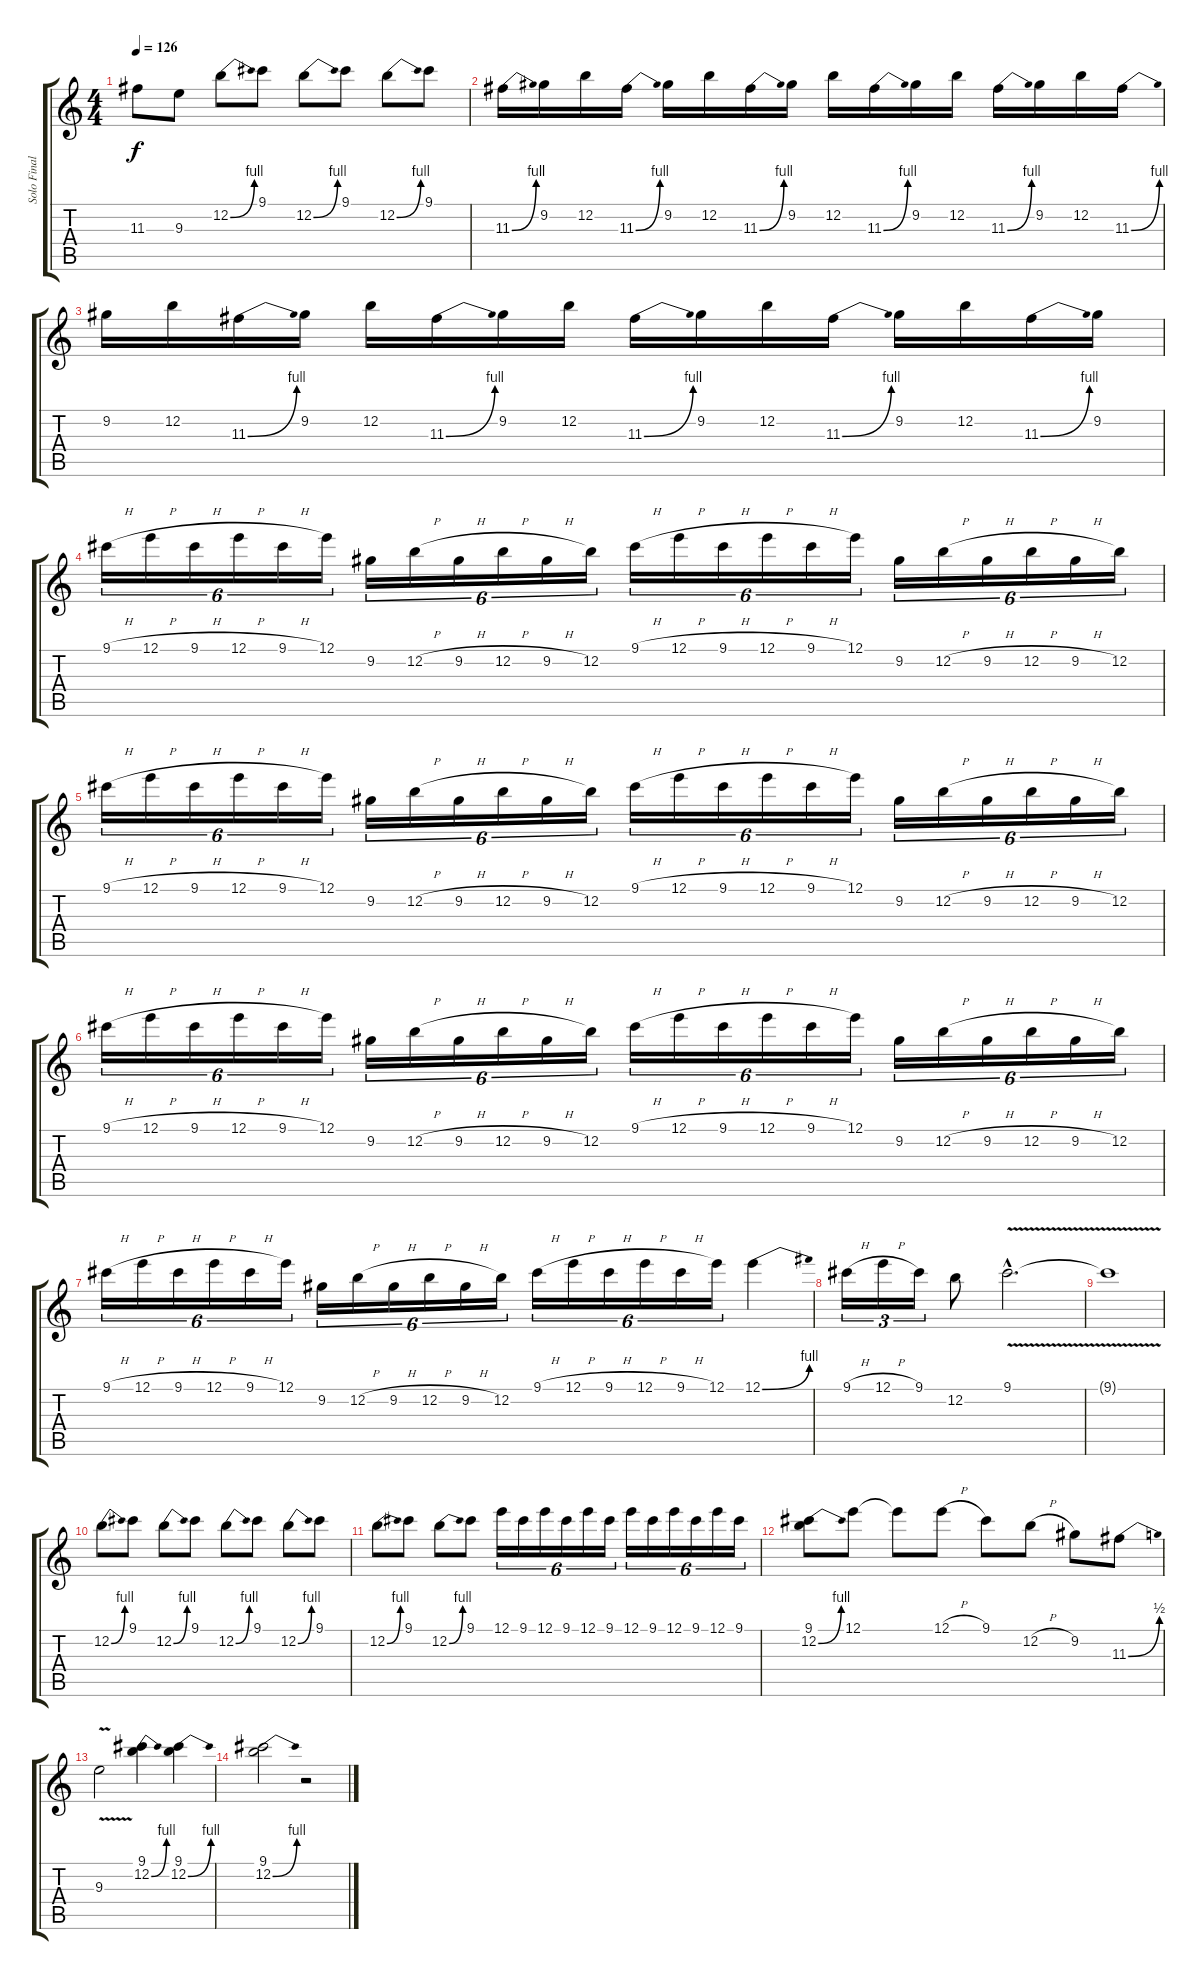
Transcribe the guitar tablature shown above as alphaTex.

\track ("Solo Final" "Solo Final") {instrument overdrivenguitar}
\staff {score tabs}
\tuning (E4 B3 G3 D3 A2 E2) {hide}
\ts (4 4)
\tempo 126
\clef g2
\ks c
11.3.8{dy f} 9.3.8 12.2{be (bend 0 0 60 4)}.8 9.1.8 12.2{be (bend 0 0 60 4)}.8 9.1.8 12.2{be (bend 0 0 60 4)}.8 9.1.8 |
11.3{be (bend 0 0 60 4)}.16 9.2.16 12.2.16 11.3{be (bend 0 0 60 4)}.16 9.2.16 12.2.16 11.3{be (bend 0 0 60 4)}.16 9.2.16 12.2.16 11.3{be (bend 0 0 60 4)}.16 9.2.16 12.2.16 11.3{be (bend 0 0 60 4)}.16 9.2.16 12.2.16 11.3{be (bend 0 0 60 4)}.16 |
9.2.16 12.2.16 11.3{be (bend 0 0 60 4)}.16 9.2.16 12.2.16 11.3{be (bend 0 0 60 4)}.16 9.2.16 12.2.16 11.3{be (bend 0 0 60 4)}.16 9.2.16 12.2.16 11.3{be (bend 0 0 60 4)}.16 9.2.16 12.2.16 11.3{be (bend 0 0 60 4)}.16 9.2.16 |
9.1{h}.16{tu (6 4)} 12.1{h}.16{tu (6 4)} 9.1{h}.16{tu (6 4)} 12.1{h}.16{tu (6 4)} 9.1{h}.16{tu (6 4)} 12.1.16{tu (6 4)} 9.2.16{tu (6 4)} 12.2{h}.16{tu (6 4)} 9.2{h}.16{tu (6 4)} 12.2{h}.16{tu (6 4)} 9.2{h}.16{tu (6 4)} 12.2.16{tu (6 4)} 9.1{h}.16{tu (6 4)} 12.1{h}.16{tu (6 4)} 9.1{h}.16{tu (6 4)} 12.1{h}.16{tu (6 4)} 9.1{h}.16{tu (6 4)} 12.1.16{tu (6 4)} 9.2.16{tu (6 4)} 12.2{h}.16{tu (6 4)} 9.2{h}.16{tu (6 4)} 12.2{h}.16{tu (6 4)} 9.2{h}.16{tu (6 4)} 12.2.16{tu (6 4)} |
9.1{h}.16{tu (6 4)} 12.1{h}.16{tu (6 4)} 9.1{h}.16{tu (6 4)} 12.1{h}.16{tu (6 4)} 9.1{h}.16{tu (6 4)} 12.1.16{tu (6 4)} 9.2.16{tu (6 4)} 12.2{h}.16{tu (6 4)} 9.2{h}.16{tu (6 4)} 12.2{h}.16{tu (6 4)} 9.2{h}.16{tu (6 4)} 12.2.16{tu (6 4)} 9.1{h}.16{tu (6 4)} 12.1{h}.16{tu (6 4)} 9.1{h}.16{tu (6 4)} 12.1{h}.16{tu (6 4)} 9.1{h}.16{tu (6 4)} 12.1.16{tu (6 4)} 9.2.16{tu (6 4)} 12.2{h}.16{tu (6 4)} 9.2{h}.16{tu (6 4)} 12.2{h}.16{tu (6 4)} 9.2{h}.16{tu (6 4)} 12.2.16{tu (6 4)} |
9.1{h}.16{tu (6 4)} 12.1{h}.16{tu (6 4)} 9.1{h}.16{tu (6 4)} 12.1{h}.16{tu (6 4)} 9.1{h}.16{tu (6 4)} 12.1.16{tu (6 4)} 9.2.16{tu (6 4)} 12.2{h}.16{tu (6 4)} 9.2{h}.16{tu (6 4)} 12.2{h}.16{tu (6 4)} 9.2{h}.16{tu (6 4)} 12.2.16{tu (6 4)} 9.1{h}.16{tu (6 4)} 12.1{h}.16{tu (6 4)} 9.1{h}.16{tu (6 4)} 12.1{h}.16{tu (6 4)} 9.1{h}.16{tu (6 4)} 12.1.16{tu (6 4)} 9.2.16{tu (6 4)} 12.2{h}.16{tu (6 4)} 9.2{h}.16{tu (6 4)} 12.2{h}.16{tu (6 4)} 9.2{h}.16{tu (6 4)} 12.2.16{tu (6 4)} |
9.1{h}.16{tu (6 4)} 12.1{h}.16{tu (6 4)} 9.1{h}.16{tu (6 4)} 12.1{h}.16{tu (6 4)} 9.1{h}.16{tu (6 4)} 12.1.16{tu (6 4)} 9.2.16{tu (6 4)} 12.2{h}.16{tu (6 4)} 9.2{h}.16{tu (6 4)} 12.2{h}.16{tu (6 4)} 9.2{h}.16{tu (6 4)} 12.2.16{tu (6 4)} 9.1{h}.16{tu (6 4)} 12.1{h}.16{tu (6 4)} 9.1{h}.16{tu (6 4)} 12.1{h}.16{tu (6 4)} 9.1{h}.16{tu (6 4)} 12.1.16{tu (6 4)} 12.1{be (bend 0 0 60 4)}.4 |
9.1{h}.16{tu (3 2)} 12.1{h}.16{tu (3 2)} 9.1.16{tu (3 2)} 12.2.8 9.1{v hac}.2{d} |
9.1{t}.1 |
12.2{be (bend 0 0 60 4)}.8 9.1.8 12.2{be (bend 0 0 60 4)}.8 9.1.8 12.2{be (bend 0 0 60 4)}.8 9.1.8 12.2{be (bend 0 0 60 4)}.8 9.1.8 |
12.2{be (bend 0 0 60 4)}.8 9.1.8 12.2{be (bend 0 0 60 4)}.8{volume 10} 9.1.8 12.1.16{tu (6 4)} 9.1.16{tu (6 4)} 12.1.16{tu (6 4) volume 9} 9.1.16{tu (6 4)} 12.1.16{tu (6 4)} 9.1.16{tu (6 4)} 12.1.16{tu (6 4) volume 7} 9.1.16{tu (6 4)} 12.1.16{tu (6 4)} 9.1.16{tu (6 4)} 12.1.16{tu (6 4)} 9.1.16{tu (6 4)} |
(9.1 12.2{be (bend 0 0 60 4)}).8{volume 6} 12.1.8 12.1{t}.8 12.1{h}.8{volume 5} 9.1.8 12.2{h}.8 9.2.8 11.3{be (bend 0 0 60 2)}.8 |
9.3{v}.2{volume 3} (9.1 12.2{be (bend 0 0 60 4)}).4{volume 2} (9.1 12.2{be (bend 0 0 60 4)}).4 |
(9.1 12.2{be (bend 0 0 60 4)}).2{volume 1} r.2
